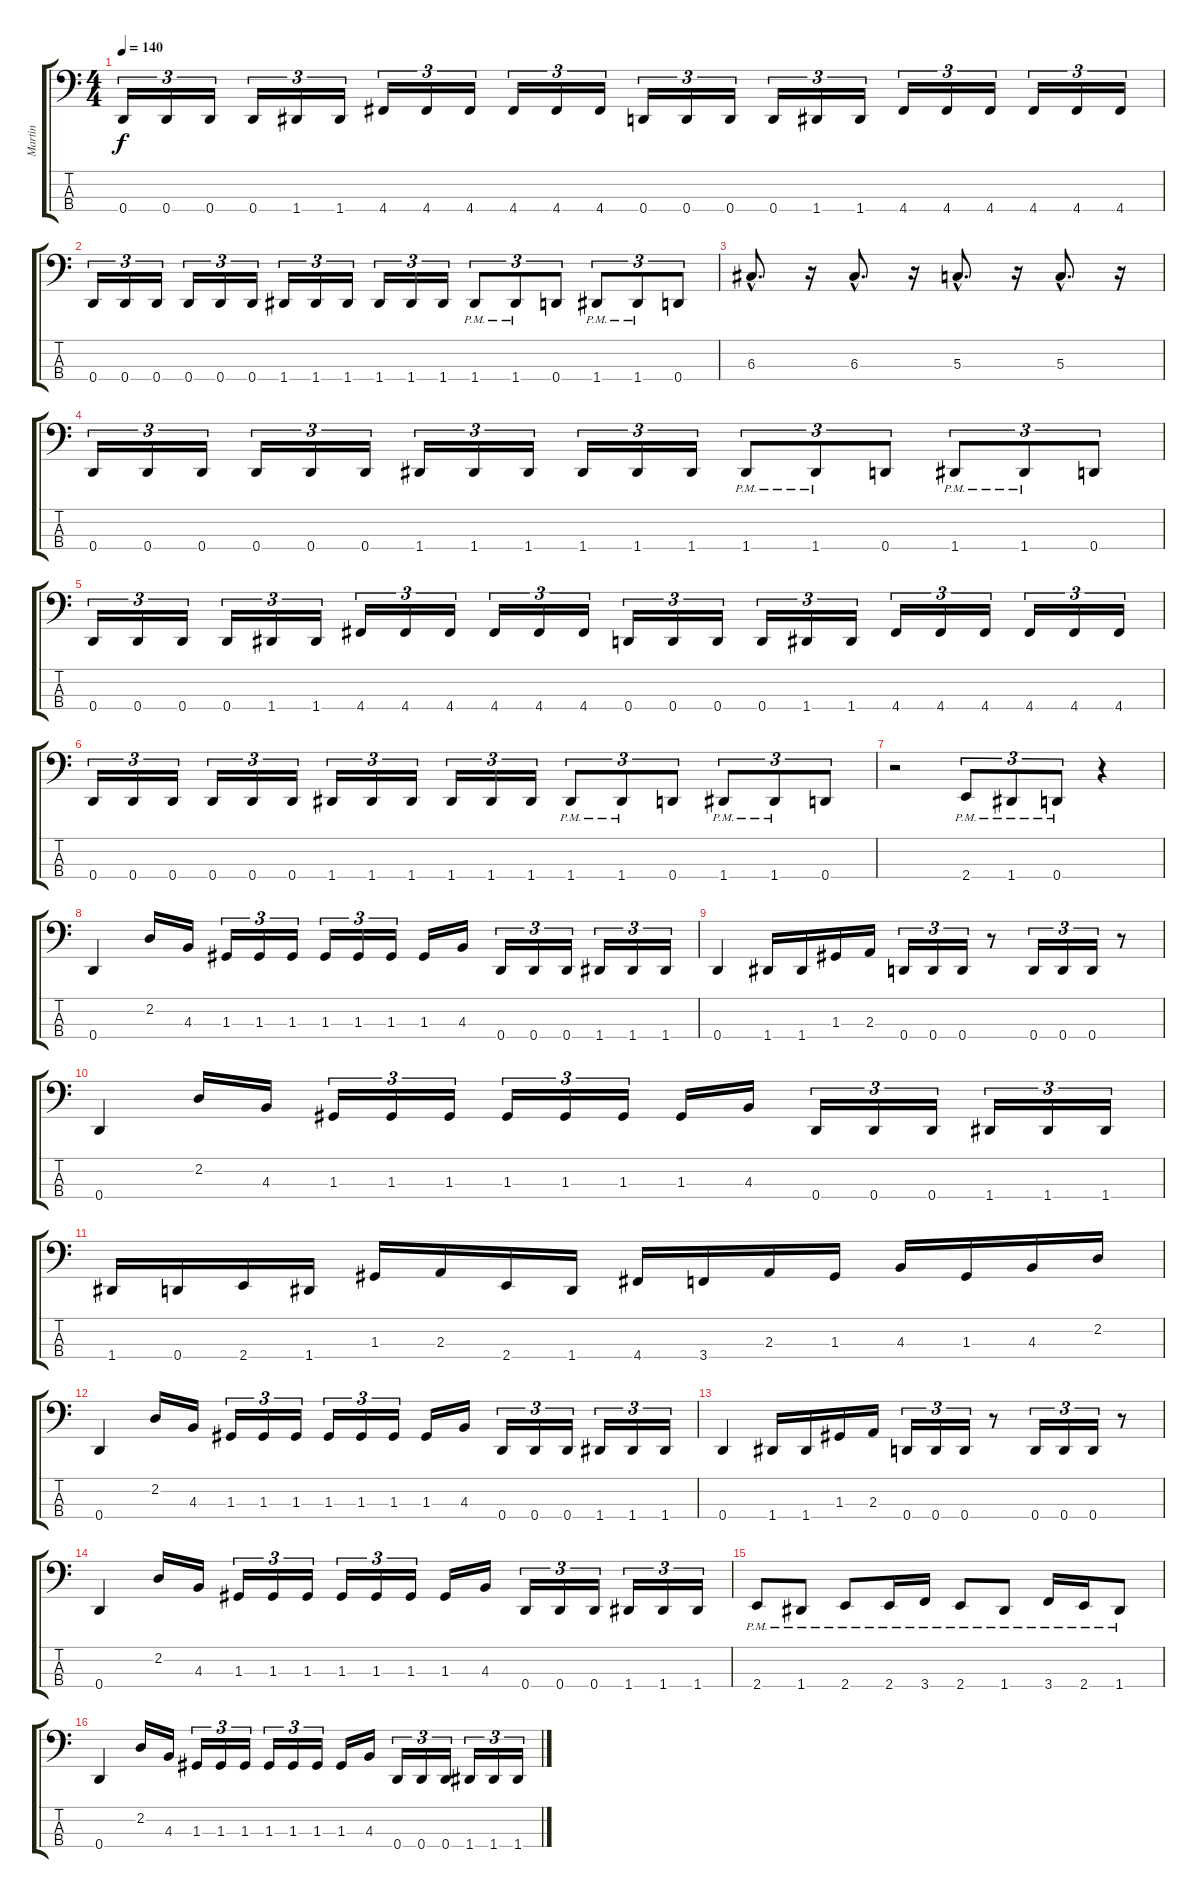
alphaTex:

\track ("Martin" "Martin") {instrument electricbasspick}
\staff {score tabs}
\tuning (F2 C2 G1 D1) {hide}
\ts (4 4)
\tempo 140
\clef f4
\ks c
0.4.16{tu (3 2) dy f} 0.4.16{tu (3 2)} 0.4.16{tu (3 2)} 0.4.16{tu (3 2)} 1.4.16{tu (3 2)} 1.4.16{tu (3 2)} 4.4.16{tu (3 2)} 4.4.16{tu (3 2)} 4.4.16{tu (3 2)} 4.4.16{tu (3 2)} 4.4.16{tu (3 2)} 4.4.16{tu (3 2)} 0.4.16{tu (3 2)} 0.4.16{tu (3 2)} 0.4.16{tu (3 2)} 0.4.16{tu (3 2)} 1.4.16{tu (3 2)} 1.4.16{tu (3 2)} 4.4.16{tu (3 2)} 4.4.16{tu (3 2)} 4.4.16{tu (3 2)} 4.4.16{tu (3 2)} 4.4.16{tu (3 2)} 4.4.16{tu (3 2)} |
0.4.16{tu (3 2)} 0.4.16{tu (3 2)} 0.4.16{tu (3 2)} 0.4.16{tu (3 2)} 0.4.16{tu (3 2)} 0.4.16{tu (3 2)} 1.4.16{tu (3 2)} 1.4.16{tu (3 2)} 1.4.16{tu (3 2)} 1.4.16{tu (3 2)} 1.4.16{tu (3 2)} 1.4.16{tu (3 2)} 1.4{pm}.8{tu (3 2)} 1.4{pm}.8{tu (3 2)} 0.4.8{tu (3 2)} 1.4{pm}.8{tu (3 2)} 1.4{pm}.8{tu (3 2)} 0.4.8{tu (3 2)} |
6.3{hac}.8{d} r.16 6.3{hac}.8{d} r.16 5.3{hac}.8{d} r.16 5.3{hac}.8{d} r.16 |
0.4.16{tu (3 2)} 0.4.16{tu (3 2)} 0.4.16{tu (3 2)} 0.4.16{tu (3 2)} 0.4.16{tu (3 2)} 0.4.16{tu (3 2)} 1.4.16{tu (3 2)} 1.4.16{tu (3 2)} 1.4.16{tu (3 2)} 1.4.16{tu (3 2)} 1.4.16{tu (3 2)} 1.4.16{tu (3 2)} 1.4{pm}.8{tu (3 2)} 1.4{pm}.8{tu (3 2)} 0.4.8{tu (3 2)} 1.4{pm}.8{tu (3 2)} 1.4{pm}.8{tu (3 2)} 0.4.8{tu (3 2)} |
0.4.16{tu (3 2)} 0.4.16{tu (3 2)} 0.4.16{tu (3 2)} 0.4.16{tu (3 2)} 1.4.16{tu (3 2)} 1.4.16{tu (3 2)} 4.4.16{tu (3 2)} 4.4.16{tu (3 2)} 4.4.16{tu (3 2)} 4.4.16{tu (3 2)} 4.4.16{tu (3 2)} 4.4.16{tu (3 2)} 0.4.16{tu (3 2)} 0.4.16{tu (3 2)} 0.4.16{tu (3 2)} 0.4.16{tu (3 2)} 1.4.16{tu (3 2)} 1.4.16{tu (3 2)} 4.4.16{tu (3 2)} 4.4.16{tu (3 2)} 4.4.16{tu (3 2)} 4.4.16{tu (3 2)} 4.4.16{tu (3 2)} 4.4.16{tu (3 2)} |
0.4.16{tu (3 2)} 0.4.16{tu (3 2)} 0.4.16{tu (3 2)} 0.4.16{tu (3 2)} 0.4.16{tu (3 2)} 0.4.16{tu (3 2)} 1.4.16{tu (3 2)} 1.4.16{tu (3 2)} 1.4.16{tu (3 2)} 1.4.16{tu (3 2)} 1.4.16{tu (3 2)} 1.4.16{tu (3 2)} 1.4{pm}.8{tu (3 2)} 1.4{pm}.8{tu (3 2)} 0.4.8{tu (3 2)} 1.4{pm}.8{tu (3 2)} 1.4{pm}.8{tu (3 2)} 0.4.8{tu (3 2)} |
r.2 2.4{pm}.8{tu (3 2)} 1.4{pm}.8{tu (3 2)} 0.4{pm}.8{tu (3 2)} r.4 |
0.4.4 2.2.16 4.3.16 1.3.16{tu (3 2)} 1.3.16{tu (3 2)} 1.3.16{tu (3 2)} 1.3.16{tu (3 2)} 1.3.16{tu (3 2)} 1.3.16{tu (3 2)} 1.3.16 4.3.16 0.4.16{tu (3 2)} 0.4.16{tu (3 2)} 0.4.16{tu (3 2)} 1.4.16{tu (3 2)} 1.4.16{tu (3 2)} 1.4.16{tu (3 2)} |
0.4.4 1.4.16 1.4.16 1.3.16 2.3.16 0.4.16{tu (3 2)} 0.4.16{tu (3 2)} 0.4.16{tu (3 2)} r.8 0.4.16{tu (3 2)} 0.4.16{tu (3 2)} 0.4.16{tu (3 2)} r.8 |
0.4.4 2.2.16 4.3.16 1.3.16{tu (3 2)} 1.3.16{tu (3 2)} 1.3.16{tu (3 2)} 1.3.16{tu (3 2)} 1.3.16{tu (3 2)} 1.3.16{tu (3 2)} 1.3.16 4.3.16 0.4.16{tu (3 2)} 0.4.16{tu (3 2)} 0.4.16{tu (3 2)} 1.4.16{tu (3 2)} 1.4.16{tu (3 2)} 1.4.16{tu (3 2)} |
1.4.16 0.4.16 2.4.16 1.4.16 1.3.16 2.3.16 2.4.16 1.4.16 4.4.16 3.4.16 2.3.16 1.3.16 4.3.16 1.3.16 4.3.16 2.2.16 |
0.4.4 2.2.16 4.3.16 1.3.16{tu (3 2)} 1.3.16{tu (3 2)} 1.3.16{tu (3 2)} 1.3.16{tu (3 2)} 1.3.16{tu (3 2)} 1.3.16{tu (3 2)} 1.3.16 4.3.16 0.4.16{tu (3 2)} 0.4.16{tu (3 2)} 0.4.16{tu (3 2)} 1.4.16{tu (3 2)} 1.4.16{tu (3 2)} 1.4.16{tu (3 2)} |
0.4.4 1.4.16 1.4.16 1.3.16 2.3.16 0.4.16{tu (3 2)} 0.4.16{tu (3 2)} 0.4.16{tu (3 2)} r.8 0.4.16{tu (3 2)} 0.4.16{tu (3 2)} 0.4.16{tu (3 2)} r.8 |
0.4.4 2.2.16 4.3.16 1.3.16{tu (3 2)} 1.3.16{tu (3 2)} 1.3.16{tu (3 2)} 1.3.16{tu (3 2)} 1.3.16{tu (3 2)} 1.3.16{tu (3 2)} 1.3.16 4.3.16 0.4.16{tu (3 2)} 0.4.16{tu (3 2)} 0.4.16{tu (3 2)} 1.4.16{tu (3 2)} 1.4.16{tu (3 2)} 1.4.16{tu (3 2)} |
2.4{pm}.8 1.4{pm}.8 2.4{pm}.8 2.4{pm}.16 3.4{pm}.16 2.4{pm}.8 1.4{pm}.8 3.4{pm}.16 2.4{pm}.16 1.4{pm}.8 |
0.4.4 2.2.16 4.3.16 1.3.16{tu (3 2)} 1.3.16{tu (3 2)} 1.3.16{tu (3 2)} 1.3.16{tu (3 2)} 1.3.16{tu (3 2)} 1.3.16{tu (3 2)} 1.3.16 4.3.16 0.4.16{tu (3 2)} 0.4.16{tu (3 2)} 0.4.16{tu (3 2)} 1.4.16{tu (3 2)} 1.4.16{tu (3 2)} 1.4.16{tu (3 2)}
